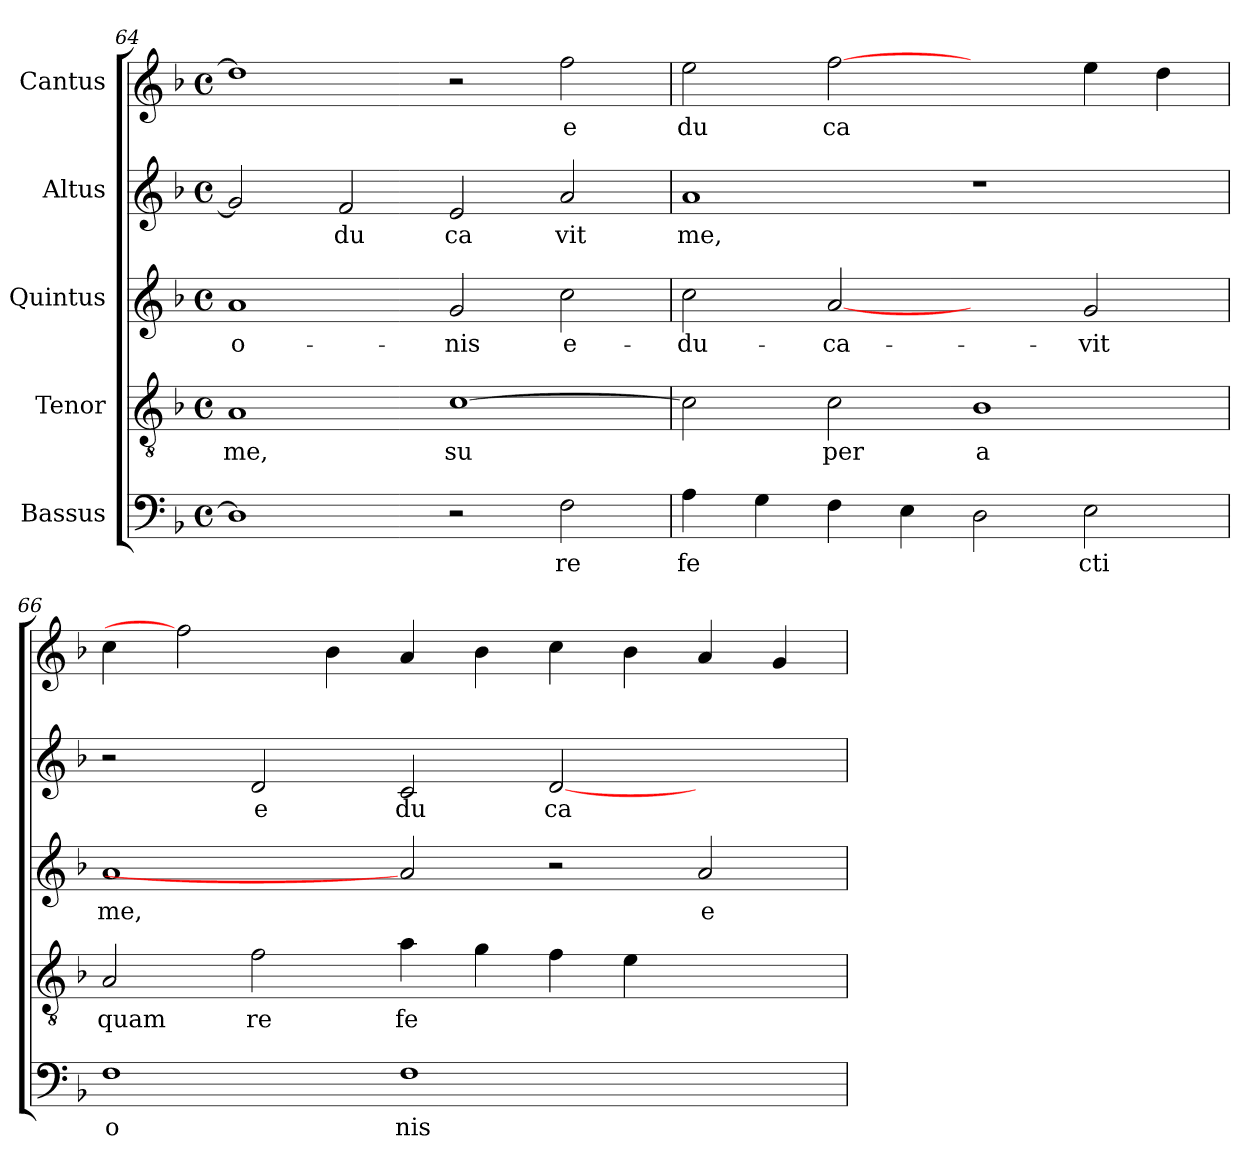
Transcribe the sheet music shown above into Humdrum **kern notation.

**kern	**text	**kern	**text	**kern	**text	**kern	**text	**kern	**text
*part5	*part5	*part4	*part4	*part3	*part3	*part2	*part2	*part1	*part1
*staff5	*staff5	*staff4	*staff4	*staff3	*staff3	*staff2	*staff2	*staff1	*staff1
*I"Bassus	*	*I"Tenor	*	*I"Quintus	*	*I"Altus	*	*I"Cantus	*
*clefF4	*	*clefGv2	*	*clefG2	*	*clefG2	*	*clefG2	*
*k[b-]	*	*k[b-]	*	*k[b-]	*	*k[b-]	*	*k[b-]	*
*F:	*	*F:	*	*F:	*	*F:	*	*F:	*
*M4/4	*	*M4/4	*	*M4/4	*	*M4/4	*	*M4/4	*
*met(c)	*	*met(c)	*	*met(c)	*	*met(c)	*	*met(c)	*
=64	=64	=64	=64	=64	=64	=64	=64	=64	=64
!	!	!	!LO:LY:b:cj	!	!LO:LY:b:cj	!	!	!	!
1D]	.	1A	me,	1a	-o-	2g/]	.	1dd]	.
!	!	!	!	!	!	!	!LO:LY:b:cj	!	!
.	.	.	.	.	.	2f/	du	.	.
!	!	!	!LO:LY:b:cj	!	!LO:LY:b:cj	!	!LO:LY:b:cj	!	!
2r	.	[>1c	su	2g/	-nis	2e/	ca	2r	.
!	!LO:LY:b:cj	!	!	!	!LO:LY:b:cj	!	!LO:LY:b:cj	!	!LO:LY:b:cj
2F\	re	.	.	2cc\	e-	2a/	vit	2ff\	e
=65	=65	=65	=65	=65	=65	=65	=65	=65	=65
!	!LO:LY:b:cj	!	!	!	!LO:LY:b:cj	!	!LO:LY:b:cj	!	!LO:LY:b:cj
4A\	fe	2c\]	.	2cc\	-du-	1a	me,	2ee\	du
4G\	.	.	.	.	.	.	.	.	.
!	!	!	!LO:LY:b:cj	!	!LO:LY:b:cj	!	!	!	!LO:LY:b:cj
4F\	.	2c\	per	[2a	-ca-	.	.	[2ff	ca
4E\	.	.	.	.	.	.	.	.	.
!	!	!	!LO:LY:b:cj	!	!	!	!	!	!
2D\	.	1B-	a	2ryy	.	1r	.	2ryy	.
!	!LO:LY:b:cj	!	!	!	!LO:LY:b:cj	!	!	!	!
2E\	cti	.	.	2g/	-vit	.	.	4ee\	.
.	.	.	.	.	.	.	.	4dd\	.
=66	=66	=66	=66	=66	=66	=66	=66	=66	=66
!	!LO:LY:b:cj	!	!LO:LY:b:cj	!	!LO:LY:b:cj	!	!	!	!
1F	o	2A/	quam	1a	me,	2r	.	4cc\	.
.	.	.	.	.	.	.	.	2ff]	.
!	!	!	!LO:LY:b:cj	!	!	!	!LO:LY:b:cj	!	!
.	.	2f\	re	.	.	2d/	e	.	.
.	.	.	.	.	.	.	.	4b-\	.
!	!LO:LY:b:cj	!	!LO:LY:b:cj	!	!	!	!LO:LY:b:cj	!	!
1F	nis	4a\	fe	2a]	.	2c/	du	4a/	.
.	.	4g\	.	.	.	.	.	4b-\	.
!	!	!	!	!	!	!	!LO:LY:b:cj	!	!
.	.	4f\	.	2r	.	[>2d/	ca	4cc\	.
.	.	4e\	.	.	.	.	.	4b-\	.
!	!	!	!	!	!LO:LY:b:cj	!	!	!	!
2ryy	.	2ryy	.	2a/	e-	2ryy	.	4a/	.
.	.	.	.	.	.	.	.	4g/	.
=	=	=	=	=	=	=	=	=	=
*-	*-	*-	*-	*-	*-	*-	*-	*-	*-
